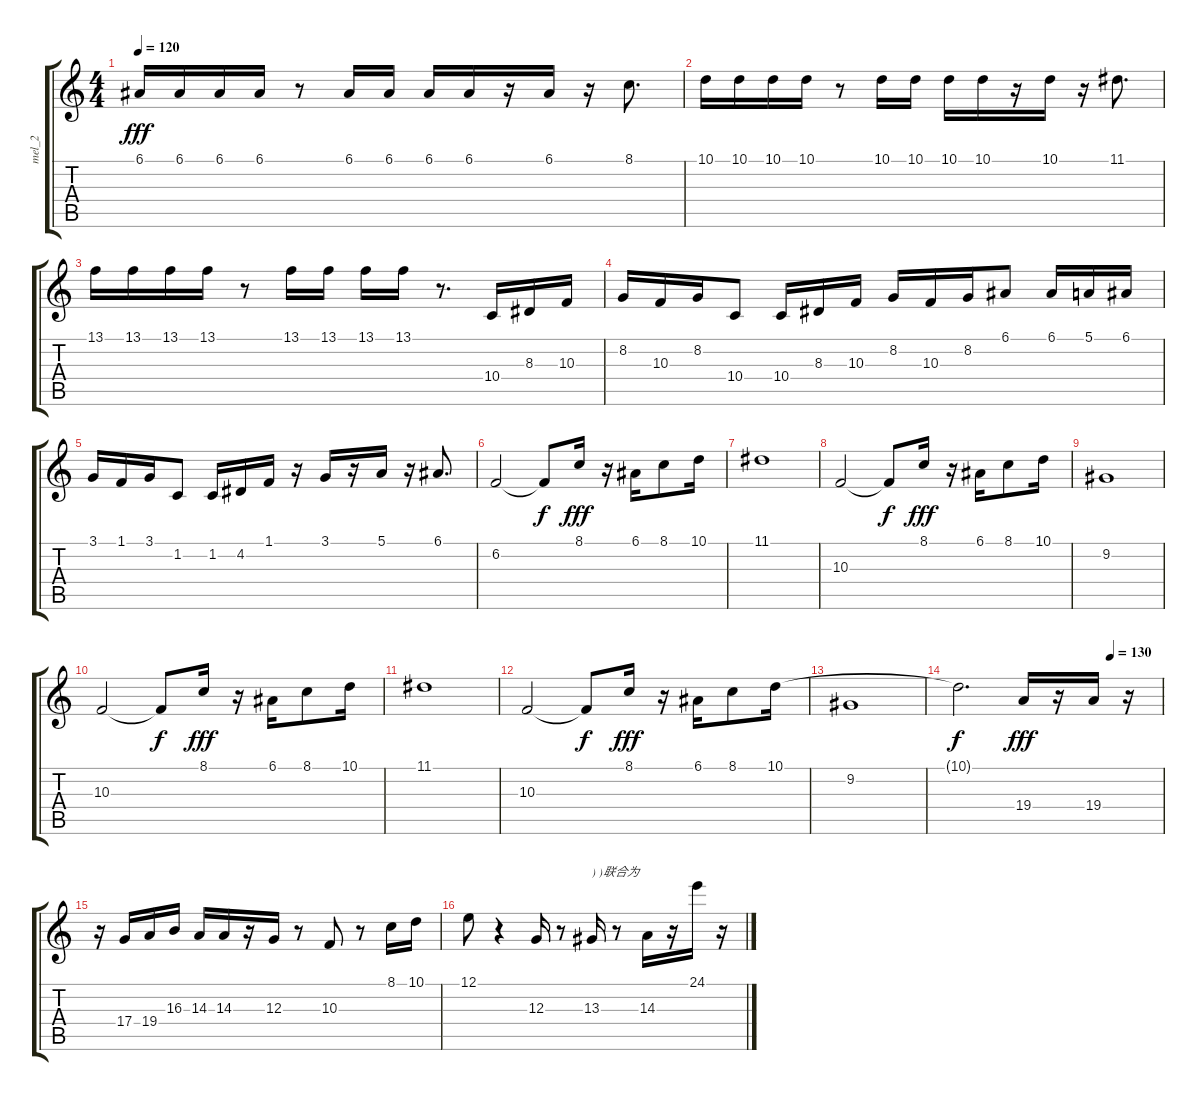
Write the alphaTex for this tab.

\track ("mel_2" "mel_2") {instrument pad1newage}
\staff {score tabs}
\tuning (E4 B3 G3 D3 A2 E2) {hide}
\ts (4 4)
\tempo 120
\clef g2
\ks c
6.1.16{dy fff} 6.1.16 6.1.16 6.1.16 r.8 6.1.16 6.1.16 6.1.16 6.1.16 r.16 6.1.16 r.16 8.1.8{d} |
10.1.16 10.1.16 10.1.16 10.1.16 r.8 10.1.16 10.1.16 10.1.16 10.1.16 r.16 10.1.16 r.16 11.1.8{d} |
13.1.16 13.1.16 13.1.16 13.1.16 r.8 13.1.16 13.1.16 13.1.16 13.1.16 r.8{d} 10.4.16 8.3.16 10.3.16 |
8.2.16 10.3.16 8.2.16 10.4.8 10.4.16 8.3.16 10.3.16 8.2.16 10.3.16 8.2.16 6.1.8 6.1.16 5.1.16 6.1.16 |
3.1.16 1.1.16 3.1.16 1.2.8 1.2.16 4.2.16 1.1.16 r.16 3.1.16 r.16 5.1.16 r.16 6.1.8{d} |
6.2.2 6.2{t}.8{dy f} 8.1.16{dy fff} r.16 6.1.16 8.1.8 10.1.16 |
11.1.1 |
10.3.2 10.3{t}.8{dy f} 8.1.16{dy fff} r.16 6.1.16 8.1.8 10.1.16 |
9.2.1 |
10.3.2 10.3{t}.8{dy f} 8.1.16{dy fff} r.16 6.1.16 8.1.8 10.1.16 |
11.1.1 |
10.3.2 10.3{t}.8{dy f} 8.1.16{dy fff} r.16 6.1.16 8.1.8 10.1.16 |
9.2.1 |
\tempo (130 0.75)
10.1{t}.2{d dy f} 19.4.16{dy fff} r.16 19.4.16 r.16 |
r.16 17.4.16 19.4.16 16.3.16 14.3.16 14.3.16 r.16 12.3.16 r.8 10.3.8 r.8 8.1.16 10.1.16 |
12.1.8 r.4 12.3.16 r.8 13.3.16{txt ") )联合为"} r.8 14.3.16 r.16 24.1.16 r.16
